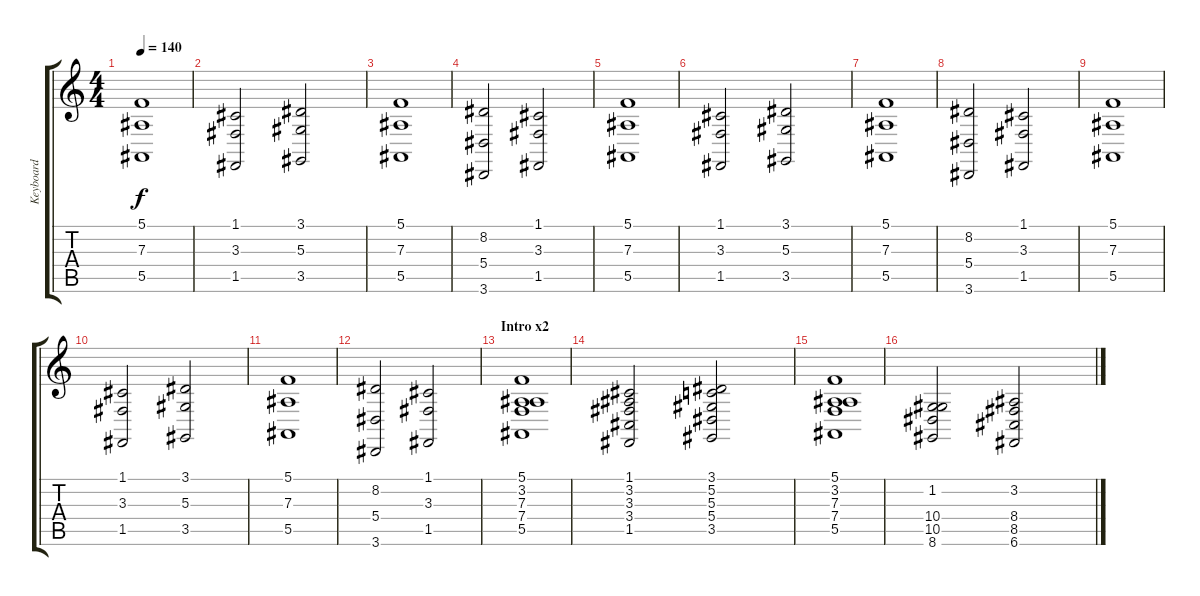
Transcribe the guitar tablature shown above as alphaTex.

\track ("Keyboard" "Keyboard") {instrument synthstrings1}
\staff {score tabs}
\tuning (C4 G3 Eb3 Bb2 F2 C2) {hide}
\ts (4 4)
\tempo 140
\clef g2
\ks c
(5.1 7.3 5.5).1{dy f} |
(1.1 3.3 1.5).2 (3.1 5.3 3.5).2 |
(5.1 7.3 5.5).1 |
(8.2 5.4 3.6).2 (1.1 3.3 1.5).2 |
(5.1 7.3 5.5).1 |
(1.1 3.3 1.5).2 (3.1 5.3 3.5).2 |
(5.1 7.3 5.5).1 |
(8.2 5.4 3.6).2 (1.1 3.3 1.5).2 |
(5.1 7.3 5.5).1 |
(1.1 3.3 1.5).2 (3.1 5.3 3.5).2 |
(5.1 7.3 5.5).1 |
(8.2 5.4 3.6).2 (1.1 3.3 1.5).2 |
\section ("" "Intro x2")
(5.1 3.2 7.3 7.4 5.5).1 |
(1.1 3.2 3.3 3.4 1.5).2 (3.1 5.2 5.3 5.4 3.5).2 |
(5.1 3.2 7.3 7.4 5.5).1 |
(1.2 10.4 10.5 8.6).2 (3.2 8.4 8.5 6.6).2
